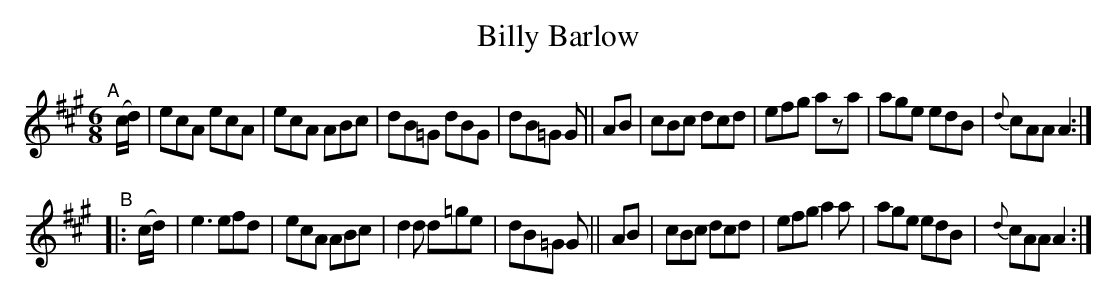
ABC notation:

X:1
T: Billy Barlow
M: 6/8
L: 1/8
K: A
"^A"[|]\
(c/d/)| ecA ecA | ecA ABc | dB=G dBG | dB=G G \
|| AB | cBc dcd | efg aza | age edB | {d}cAA A2 :|
"^B"|:\
(c/d/)| e3  efd | ecA ABc | d2d d=ge | dB=G G \
|| AB | cBc dcd | efg a2a | age edB | {d}cAA A2 :|
